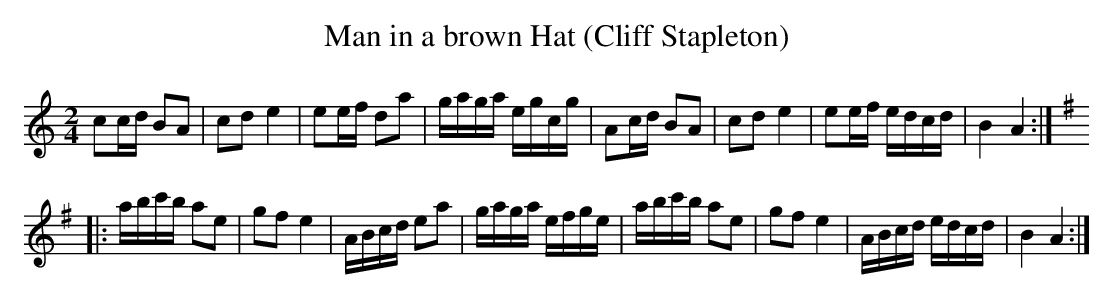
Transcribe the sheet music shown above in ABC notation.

X:1
T:Man in a brown Hat (Cliff Stapleton)
M:2/4
L:1/16
K:C -8
c2cd B2A2|c2d2e4|e2ef d2a2|gaga egcg|\
A2cd B2A2|c2d2e4|e2ef edcd|B4A4:|
K:G -8
|:abc'b a2e2|g2f2e4|ABcd e2a2|\
gaga efge|abc'b a2e2|g2f2e4|ABcd edcd|B4A4:|
